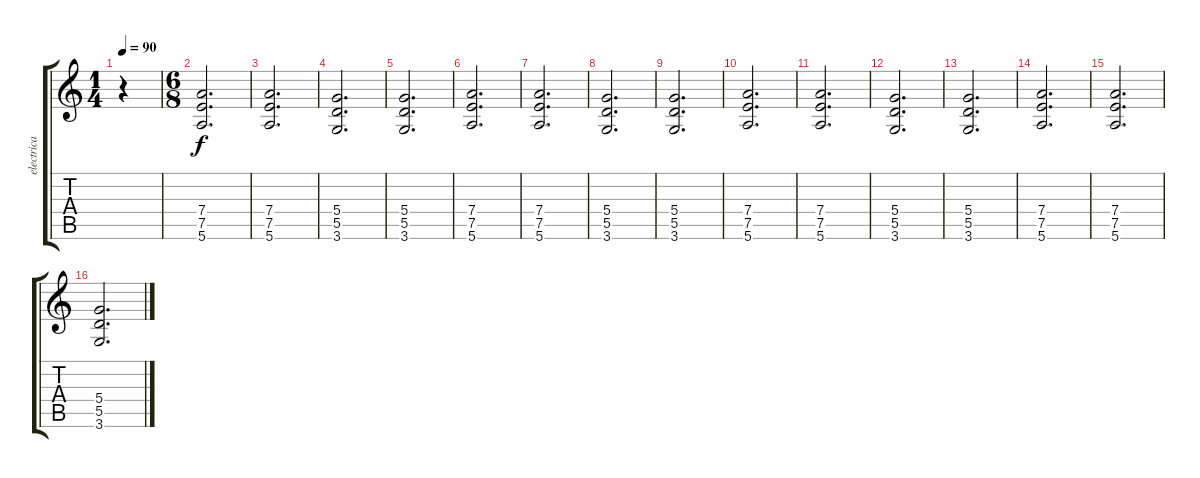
\track ("electrica 3" "electrica ") {instrument distortionguitar}
\staff {score tabs}
\tuning (E4 B3 G3 D3 A2 E2) {hide}
\ts (1 4)
\tempo 90
\clef g2
\ks c
r.4{dy f} |
\ts (6 8)
(7.4 7.5 5.6).2{d} |
(7.4 7.5 5.6).2{d} |
(5.4 5.5 3.6).2{d} |
(5.4 5.5 3.6).2{d} |
(7.4 7.5 5.6).2{d} |
(7.4 7.5 5.6).2{d} |
(5.4 5.5 3.6).2{d} |
(5.4 5.5 3.6).2{d} |
(7.4 7.5 5.6).2{d} |
(7.4 7.5 5.6).2{d} |
(5.4 5.5 3.6).2{d} |
(5.4 5.5 3.6).2{d} |
(7.4 7.5 5.6).2{d} |
(7.4 7.5 5.6).2{d} |
(5.4 5.5 3.6).2{d}
